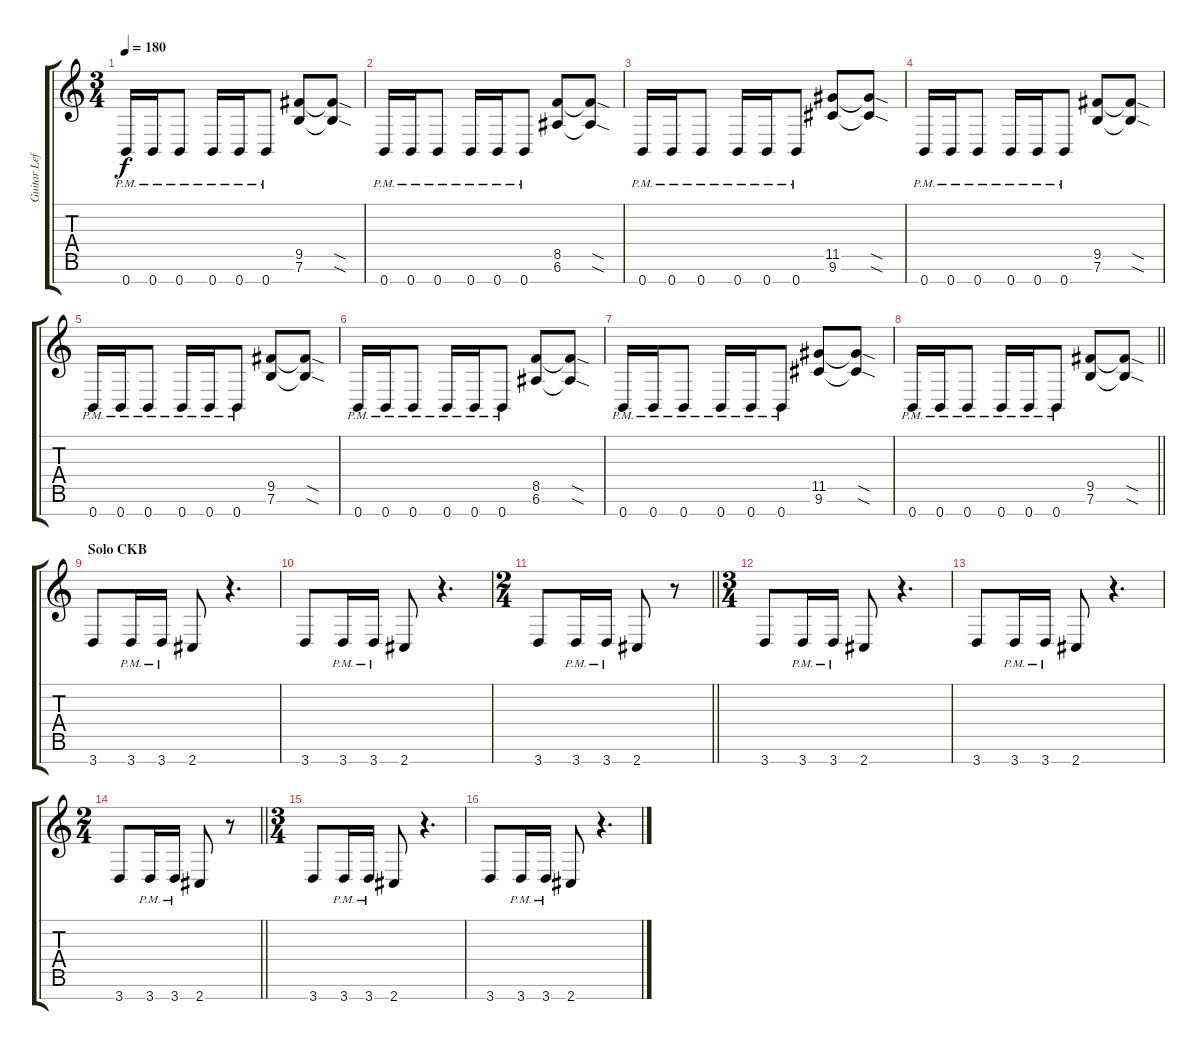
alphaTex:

\track ("Guitar Left" "Guitar Lef") {instrument distortionguitar}
\staff {score tabs}
\tuning (E4 B3 G3 D3 A2 E2 B1) {hide}
\ts (3 4)
\tempo 180
\clef g2
\ks c
0.7{pm}.16{dy f} 0.7{pm}.16 0.7{pm}.8 0.7{pm}.16 0.7{pm}.16 0.7{pm}.8 (9.5 7.6).8 (9.5{sod t} 7.6{sod t}).8 |
0.7{pm}.16 0.7{pm}.16 0.7{pm}.8 0.7{pm}.16 0.7{pm}.16 0.7{pm}.8 (8.5 6.6).8 (8.5{sod t} 6.6{sod t}).8 |
0.7{pm}.16 0.7{pm}.16 0.7{pm}.8 0.7{pm}.16 0.7{pm}.16 0.7{pm}.8 (11.5 9.6).8 (11.5{sod t} 9.6{sod t}).8 |
0.7{pm}.16 0.7{pm}.16 0.7{pm}.8 0.7{pm}.16 0.7{pm}.16 0.7{pm}.8 (9.5 7.6).8 (9.5{sod t} 7.6{sod t}).8 |
0.7{pm}.16 0.7{pm}.16 0.7{pm}.8 0.7{pm}.16 0.7{pm}.16 0.7{pm}.8 (9.5 7.6).8 (9.5{sod t} 7.6{sod t}).8 |
0.7{pm}.16 0.7{pm}.16 0.7{pm}.8 0.7{pm}.16 0.7{pm}.16 0.7{pm}.8 (8.5 6.6).8 (8.5{sod t} 6.6{sod t}).8 |
0.7{pm}.16 0.7{pm}.16 0.7{pm}.8 0.7{pm}.16 0.7{pm}.16 0.7{pm}.8 (11.5 9.6).8 (11.5{sod t} 9.6{sod t}).8 |
\barLineRight lightlight
0.7{pm}.16 0.7{pm}.16 0.7{pm}.8 0.7{pm}.16 0.7{pm}.16 0.7{pm}.8 (9.5 7.6).8 (9.5{sod t} 7.6{sod t}).8 |
\section ("" "Solo CKB")
3.7.8 3.7{pm}.16 3.7{pm}.16 2.7.8 r.4{d} |
3.7.8 3.7{pm}.16 3.7{pm}.16 2.7.8 r.4{d} |
\ts (2 4)
\barLineRight lightlight
3.7.8 3.7{pm}.16 3.7{pm}.16 2.7.8 r.8 |
\ts (3 4)
3.7.8 3.7{pm}.16 3.7{pm}.16 2.7.8 r.4{d} |
3.7.8 3.7{pm}.16 3.7{pm}.16 2.7.8 r.4{d} |
\ts (2 4)
\barLineRight lightlight
3.7.8 3.7{pm}.16 3.7{pm}.16 2.7.8 r.8 |
\ts (3 4)
3.7.8 3.7{pm}.16 3.7{pm}.16 2.7.8 r.4{d} |
3.7.8 3.7{pm}.16 3.7{pm}.16 2.7.8 r.4{d}
